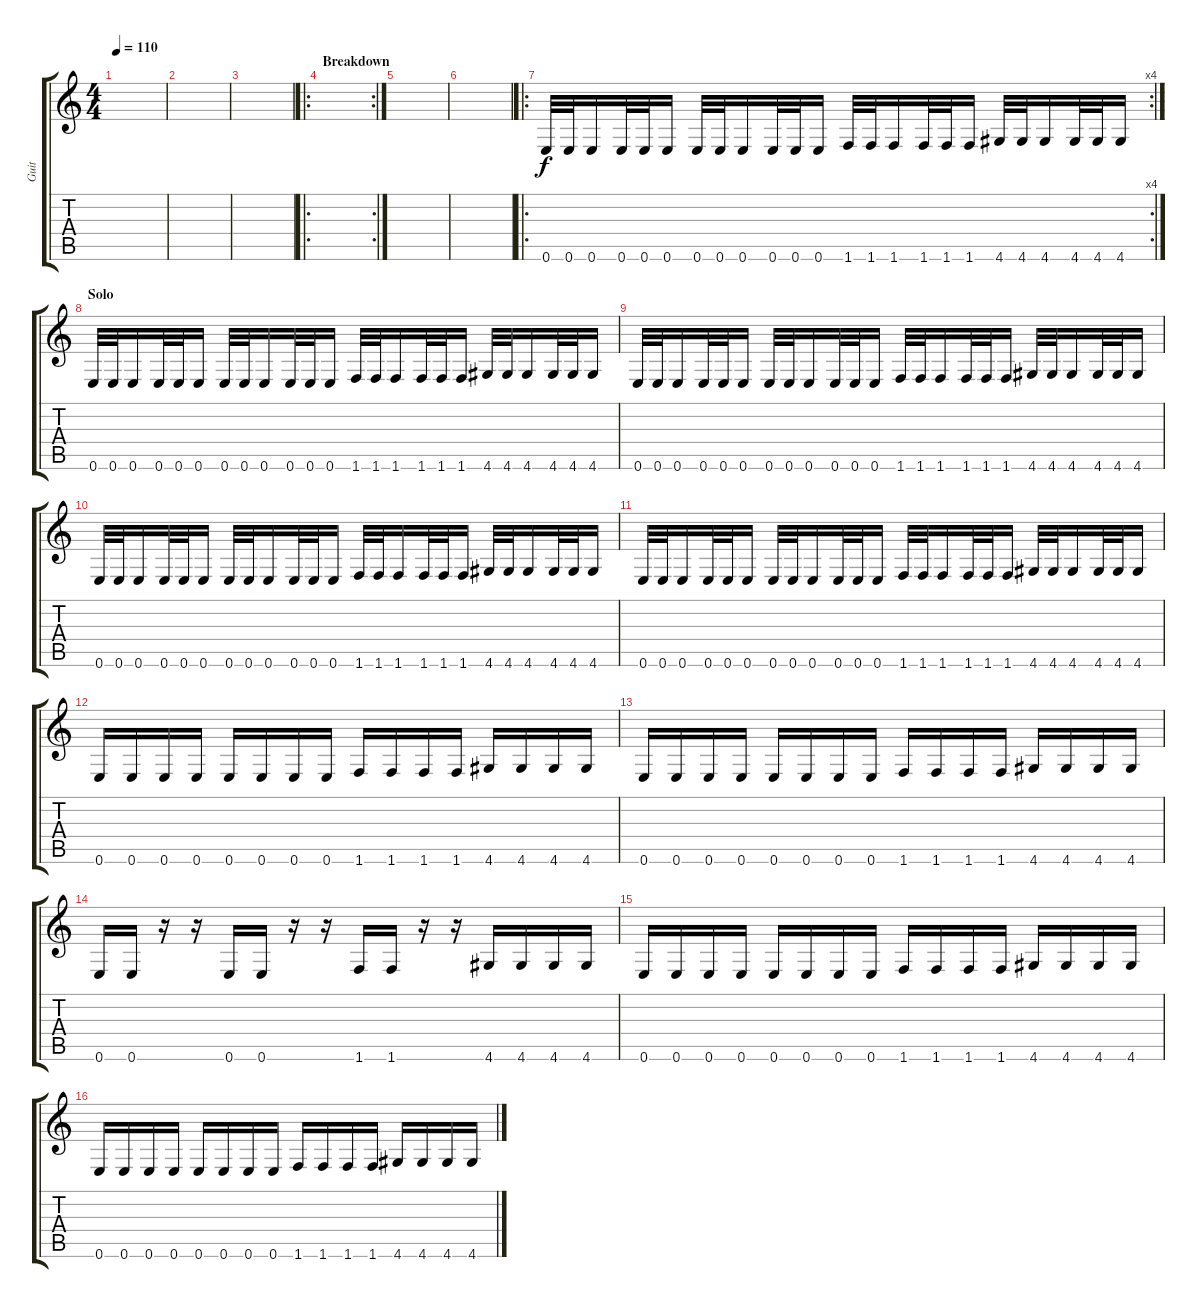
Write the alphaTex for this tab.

\track ("Guit" "Guit") {instrument distortionguitar}
\staff {score tabs}
\tuning (E4 B3 G3 D3 A2 E2) {hide}
\ts (4 4)
\tempo 110
\clef g2
\ks c
|
|
|
\ro
\rc 2
\section ("" "Breakdown")
|
|
|
\ro
\rc 4
0.6.32 0.6.32 0.6.16 0.6.32 0.6.32 0.6.16 0.6.32 0.6.32 0.6.16 0.6.32 0.6.32 0.6.16 1.6.32 1.6.32 1.6.16 1.6.32 1.6.32 1.6.16 4.6.32 4.6.32 4.6.16 4.6.32 4.6.32 4.6.16 |
\section ("" "Solo")
0.6.32 0.6.32 0.6.16 0.6.32 0.6.32 0.6.16 0.6.32 0.6.32 0.6.16 0.6.32 0.6.32 0.6.16 1.6.32 1.6.32 1.6.16 1.6.32 1.6.32 1.6.16 4.6.32 4.6.32 4.6.16 4.6.32 4.6.32 4.6.16 |
0.6.32 0.6.32 0.6.16 0.6.32 0.6.32 0.6.16 0.6.32 0.6.32 0.6.16 0.6.32 0.6.32 0.6.16 1.6.32 1.6.32 1.6.16 1.6.32 1.6.32 1.6.16 4.6.32 4.6.32 4.6.16 4.6.32 4.6.32 4.6.16 |
0.6.32 0.6.32 0.6.16 0.6.32 0.6.32 0.6.16 0.6.32 0.6.32 0.6.16 0.6.32 0.6.32 0.6.16 1.6.32 1.6.32 1.6.16 1.6.32 1.6.32 1.6.16 4.6.32 4.6.32 4.6.16 4.6.32 4.6.32 4.6.16 |
0.6.32 0.6.32 0.6.16 0.6.32 0.6.32 0.6.16 0.6.32 0.6.32 0.6.16 0.6.32 0.6.32 0.6.16 1.6.32 1.6.32 1.6.16 1.6.32 1.6.32 1.6.16 4.6.32 4.6.32 4.6.16 4.6.32 4.6.32 4.6.16 |
0.6.16 0.6.16 0.6.16 0.6.16 0.6.16 0.6.16 0.6.16 0.6.16 1.6.16 1.6.16 1.6.16 1.6.16 4.6.16 4.6.16 4.6.16 4.6.16 |
0.6.16 0.6.16 0.6.16 0.6.16 0.6.16 0.6.16 0.6.16 0.6.16 1.6.16 1.6.16 1.6.16 1.6.16 4.6.16 4.6.16 4.6.16 4.6.16 |
0.6.16 0.6.16 r.16 r.16 0.6.16 0.6.16 r.16 r.16 1.6.16 1.6.16 r.16 r.16 4.6.16 4.6.16 4.6.16 4.6.16 |
0.6.16 0.6.16 0.6.16 0.6.16 0.6.16 0.6.16 0.6.16 0.6.16 1.6.16 1.6.16 1.6.16 1.6.16 4.6.16 4.6.16 4.6.16 4.6.16 |
0.6.16 0.6.16 0.6.16 0.6.16 0.6.16 0.6.16 0.6.16 0.6.16 1.6.16 1.6.16 1.6.16 1.6.16 4.6.16 4.6.16 4.6.16 4.6.16
